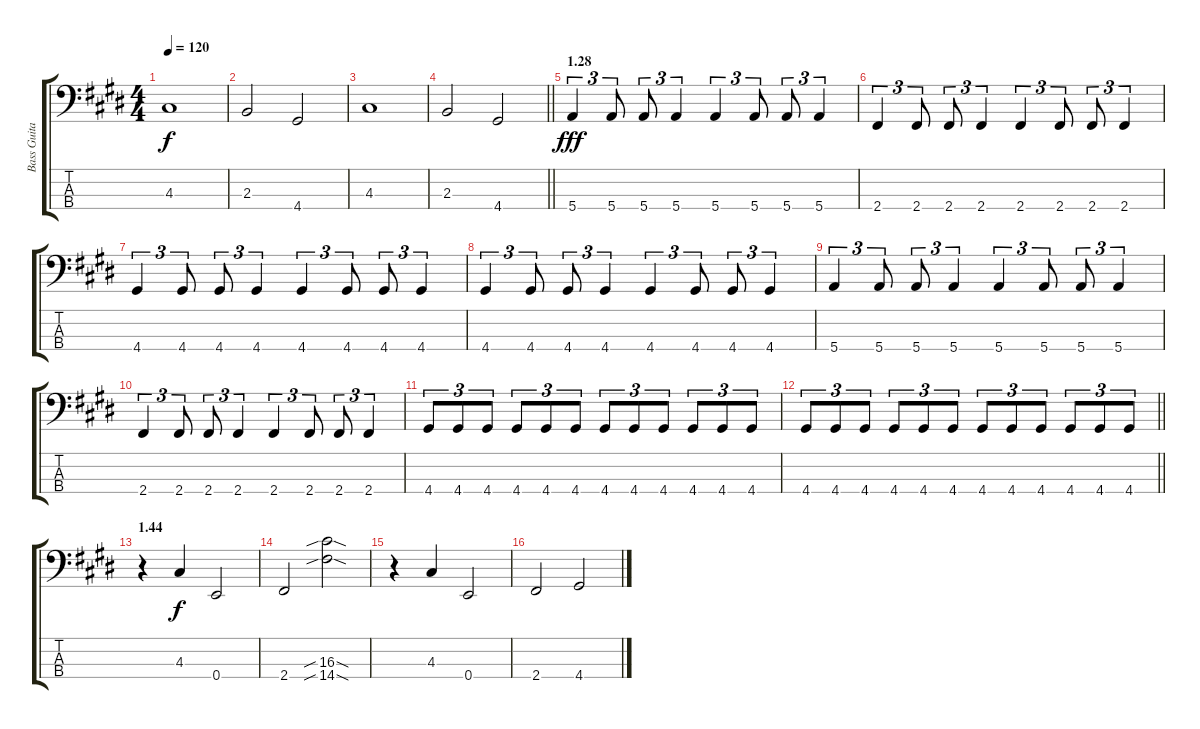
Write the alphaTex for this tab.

\track ("Bass Guitar" "Bass Guita") {instrument electricbassfinger}
\staff {score tabs}
\tuning (G2 D2 A1 E1) {hide}
\ts (4 4)
\tempo 120
\clef f4
\ks c#minor
4.3.1{dy f} |
2.3.2 4.4.2 |
4.3.1 |
\barLineRight lightlight
2.3.2 4.4.2 |
\section ("" "1.28")
5.4.4{tu (3 2) dy fff} 5.4.8{tu (3 2)} 5.4.8{tu (3 2)} 5.4.4{tu (3 2)} 5.4.4{tu (3 2)} 5.4.8{tu (3 2)} 5.4.8{tu (3 2)} 5.4.4{tu (3 2)} |
2.4.4{tu (3 2)} 2.4.8{tu (3 2)} 2.4.8{tu (3 2)} 2.4.4{tu (3 2)} 2.4.4{tu (3 2)} 2.4.8{tu (3 2)} 2.4.8{tu (3 2)} 2.4.4{tu (3 2)} |
4.4.4{tu (3 2)} 4.4.8{tu (3 2)} 4.4.8{tu (3 2)} 4.4.4{tu (3 2)} 4.4.4{tu (3 2)} 4.4.8{tu (3 2)} 4.4.8{tu (3 2)} 4.4.4{tu (3 2)} |
4.4.4{tu (3 2)} 4.4.8{tu (3 2)} 4.4.8{tu (3 2)} 4.4.4{tu (3 2)} 4.4.4{tu (3 2)} 4.4.8{tu (3 2)} 4.4.8{tu (3 2)} 4.4.4{tu (3 2)} |
5.4.4{tu (3 2)} 5.4.8{tu (3 2)} 5.4.8{tu (3 2)} 5.4.4{tu (3 2)} 5.4.4{tu (3 2)} 5.4.8{tu (3 2)} 5.4.8{tu (3 2)} 5.4.4{tu (3 2)} |
2.4.4{tu (3 2)} 2.4.8{tu (3 2)} 2.4.8{tu (3 2)} 2.4.4{tu (3 2)} 2.4.4{tu (3 2)} 2.4.8{tu (3 2)} 2.4.8{tu (3 2)} 2.4.4{tu (3 2)} |
4.4.8{tu (3 2)} 4.4.8{tu (3 2)} 4.4.8{tu (3 2)} 4.4.8{tu (3 2)} 4.4.8{tu (3 2)} 4.4.8{tu (3 2)} 4.4.8{tu (3 2)} 4.4.8{tu (3 2)} 4.4.8{tu (3 2)} 4.4.8{tu (3 2)} 4.4.8{tu (3 2)} 4.4.8{tu (3 2)} |
\barLineRight lightlight
4.4.8{tu (3 2)} 4.4.8{tu (3 2)} 4.4.8{tu (3 2)} 4.4.8{tu (3 2)} 4.4.8{tu (3 2)} 4.4.8{tu (3 2)} 4.4.8{tu (3 2)} 4.4.8{tu (3 2)} 4.4.8{tu (3 2)} 4.4.8{tu (3 2)} 4.4.8{tu (3 2)} 4.4.8{tu (3 2)} |
\section ("" "1.44")
r.4 4.3.4{dy f} 0.4.2 |
2.4.2 (16.3{sib sod} 14.4{sib sod}).2 |
r.4 4.3.4 0.4.2 |
2.4.2 4.4.2
